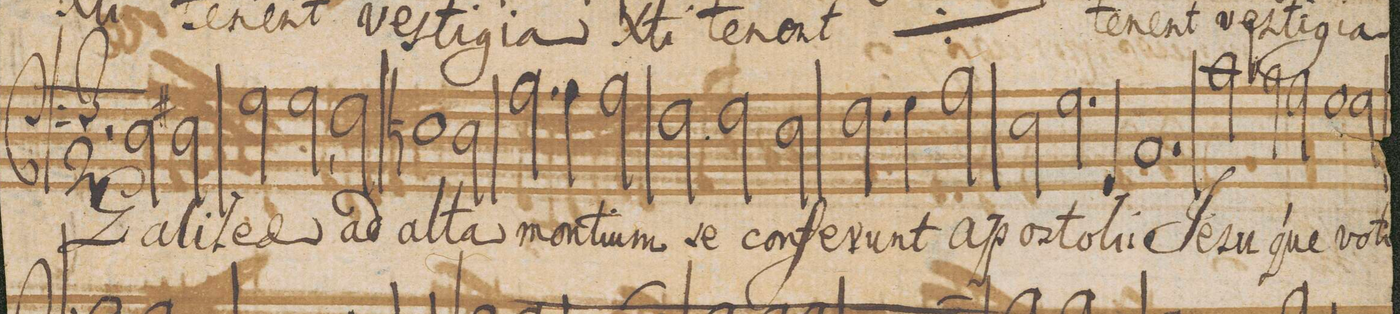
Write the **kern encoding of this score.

**kern	**text
*I"Basso Rypieno.	*
*clefF4	*
*k[]	*
*M3/2	*
*M3/2	*
2r	.
2D\	Ga-
2D#X\	-li-
=47	=47
2G\	-le-
2G,<\	-ae
2F\	ad
=48	=48
1En	al-
2D\	-ta
=49	=49
2.A\	mon-
4A\	-ti-
2A\	-um
=50	=50
2F\	se
2F\	con-
2E\	-fe-
=51	=51
2.F\	-runt
4G\	.
2A\	a-
=52	=52
2E\	-po-
2.G\	-sto-
4GG/	.
=53-	=53
1.C	-li
=54	=54
2c\	Je-
2B-X\	-su-
2A\	-que
=55-	=55
1G	vo-
2G\	-ti
=56	=56
*-	*-
